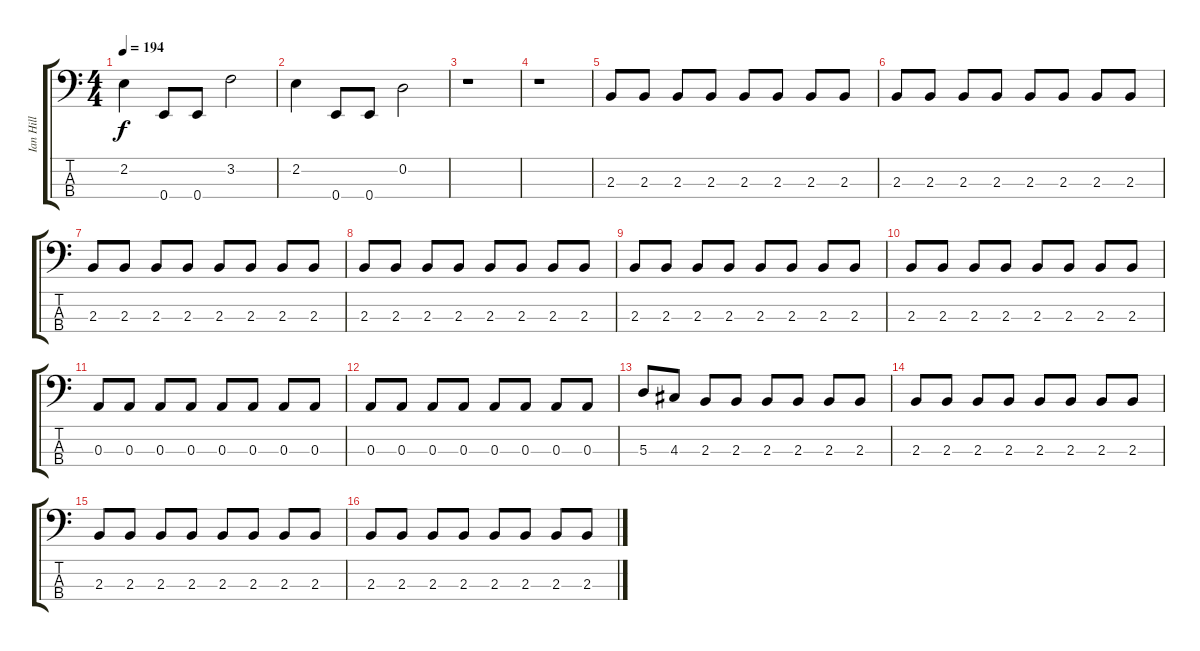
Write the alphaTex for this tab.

\track ("Ian Hill" "Ian Hill") {instrument electricbasspick}
\staff {score tabs}
\tuning (G2 D2 A1 E1) {hide}
\ts (4 4)
\tempo 194
\clef f4
\ks c
2.2.4{dy f} 0.4.8 0.4.8 3.2.2 |
2.2.4 0.4.8 0.4.8 0.2.2 |
r.1 |
r.1 |
2.3.8 2.3.8 2.3.8 2.3.8 2.3.8 2.3.8 2.3.8 2.3.8 |
2.3.8 2.3.8 2.3.8 2.3.8 2.3.8 2.3.8 2.3.8 2.3.8 |
2.3.8 2.3.8 2.3.8 2.3.8 2.3.8 2.3.8 2.3.8 2.3.8 |
2.3.8 2.3.8 2.3.8 2.3.8 2.3.8 2.3.8 2.3.8 2.3.8 |
2.3.8 2.3.8 2.3.8 2.3.8 2.3.8 2.3.8 2.3.8 2.3.8 |
2.3.8 2.3.8 2.3.8 2.3.8 2.3.8 2.3.8 2.3.8 2.3.8 |
0.3.8 0.3.8 0.3.8 0.3.8 0.3.8 0.3.8 0.3.8 0.3.8 |
0.3.8 0.3.8 0.3.8 0.3.8 0.3.8 0.3.8 0.3.8 0.3.8 |
5.3.8 4.3.8 2.3.8 2.3.8 2.3.8 2.3.8 2.3.8 2.3.8 |
2.3.8 2.3.8 2.3.8 2.3.8 2.3.8 2.3.8 2.3.8 2.3.8 |
2.3.8 2.3.8 2.3.8 2.3.8 2.3.8 2.3.8 2.3.8 2.3.8 |
2.3.8 2.3.8 2.3.8 2.3.8 2.3.8 2.3.8 2.3.8 2.3.8
